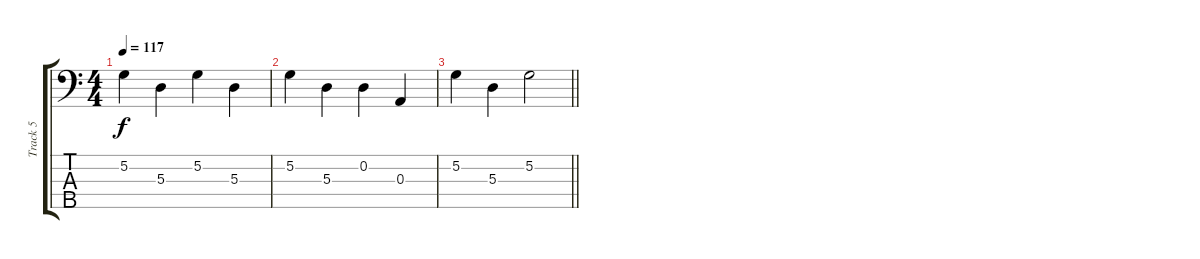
\track ("Track 5" "Track 5") {instrument electricbassfinger}
\staff {score tabs}
\tuning (G2 D2 A1 E1 B0) {hide}
\ts (4 4)
\tempo 117
\clef f4
\ks c
5.2.4{dy f} 5.3.4 5.2.4 5.3.4 |
5.2.4 5.3.4 0.2.4 0.3.4 |
\barLineRight lightlight
5.2.4 5.3.4 5.2.2
